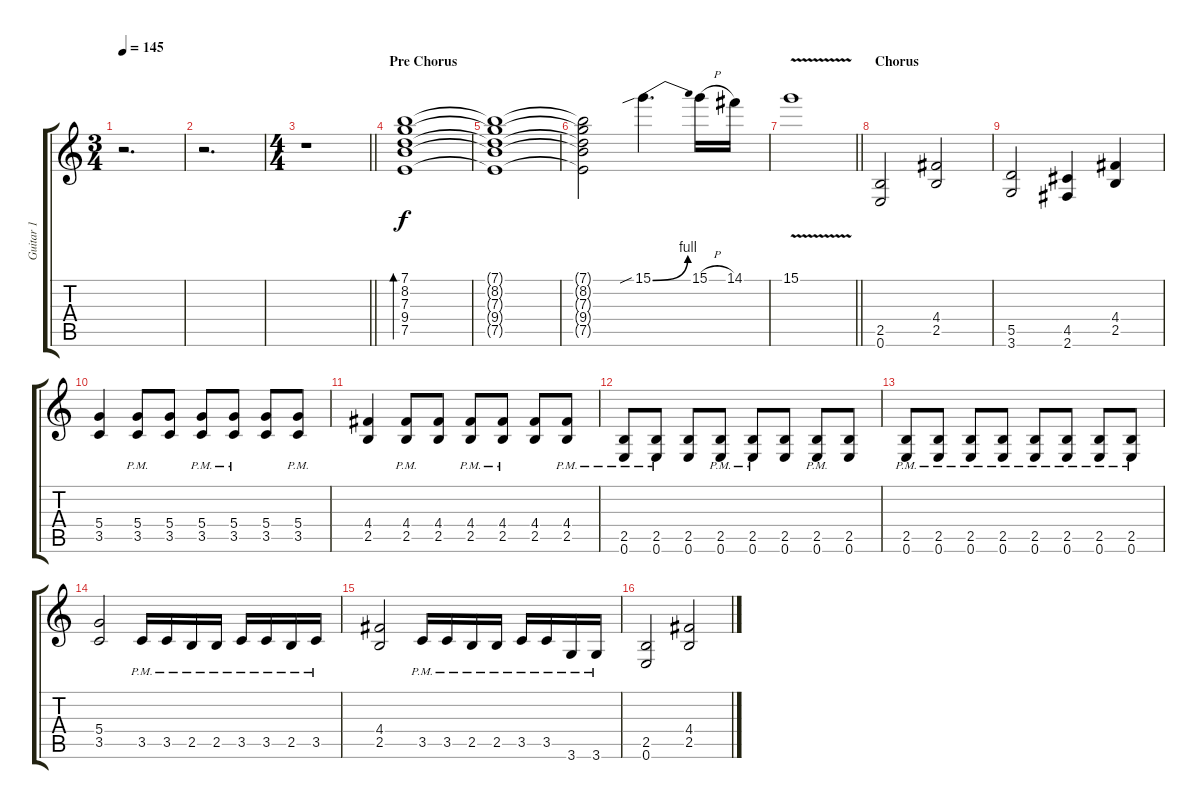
\track ("Guitar 1" "Guitar 1") {instrument overdrivenguitar}
\staff {score tabs}
\tuning (E4 B3 G3 D3 A2 E2) {hide}
\ts (3 4)
\tempo 145
\clef g2
\ks c
r.2{d dy f} |
r.2{d} |
\ts (4 4)
\barLineRight lightlight
r.1 |
\section ("" "Pre Chorus")
(7.1 8.2 7.3 9.4 7.5).1{bd 120} |
(7.1{t} 8.2{t} 7.3{t} 9.4{t} 7.5{t}).1 |
(7.1{t} 8.2{t} 7.3{t} 9.4{t} 7.5{t}).2 15.1{be (bend 0 0 60 4) sib}.4{d} 15.1{h}.16 14.1.16 |
\barLineRight lightlight
15.1{v}.1 |
\section ("" "Chorus")
(2.5 0.6).2 (4.4 2.5).2 |
(5.5 3.6).2 (4.5 2.6).4 (4.4 2.5).4 |
(5.4 3.5).4 (5.4{pm} 3.5{pm}).8 (5.4 3.5).8 (5.4{pm} 3.5{pm}).8 (5.4{pm} 3.5{pm}).8 (5.4 3.5).8 (5.4{pm} 3.5{pm}).8 |
(4.4 2.5).4 (4.4{pm} 2.5{pm}).8 (4.4 2.5).8 (4.4{pm} 2.5{pm}).8 (4.4{pm} 2.5{pm}).8 (4.4 2.5).8 (4.4{pm} 2.5{pm}).8 |
(2.5{pm} 0.6{pm}).8 (2.5{pm} 0.6{pm}).8 (2.5 0.6).8 (2.5{pm} 0.6{pm}).8 (2.5{pm} 0.6{pm}).8 (2.5 0.6).8 (2.5{pm} 0.6{pm}).8 (2.5 0.6).8 |
(2.5{pm} 0.6{pm}).8 (2.5{pm} 0.6{pm}).8 (2.5{pm} 0.6{pm}).8 (2.5{pm} 0.6{pm}).8 (2.5{pm} 0.6{pm}).8 (2.5{pm} 0.6{pm}).8 (2.5{pm} 0.6{pm}).8 (2.5{pm} 0.6{pm}).8 |
(5.4 3.5).2 3.5{pm}.16 3.5{pm}.16 2.5{pm}.16 2.5{pm}.16 3.5{pm}.16 3.5{pm}.16 2.5{pm}.16 3.5{pm}.16 |
(4.4 2.5).2 3.5{pm}.16 3.5{pm}.16 2.5{pm}.16 2.5{pm}.16 3.5{pm}.16 3.5{pm}.16 3.6{pm}.16 3.6{pm}.16 |
(2.5 0.6).2 (4.4 2.5).2
